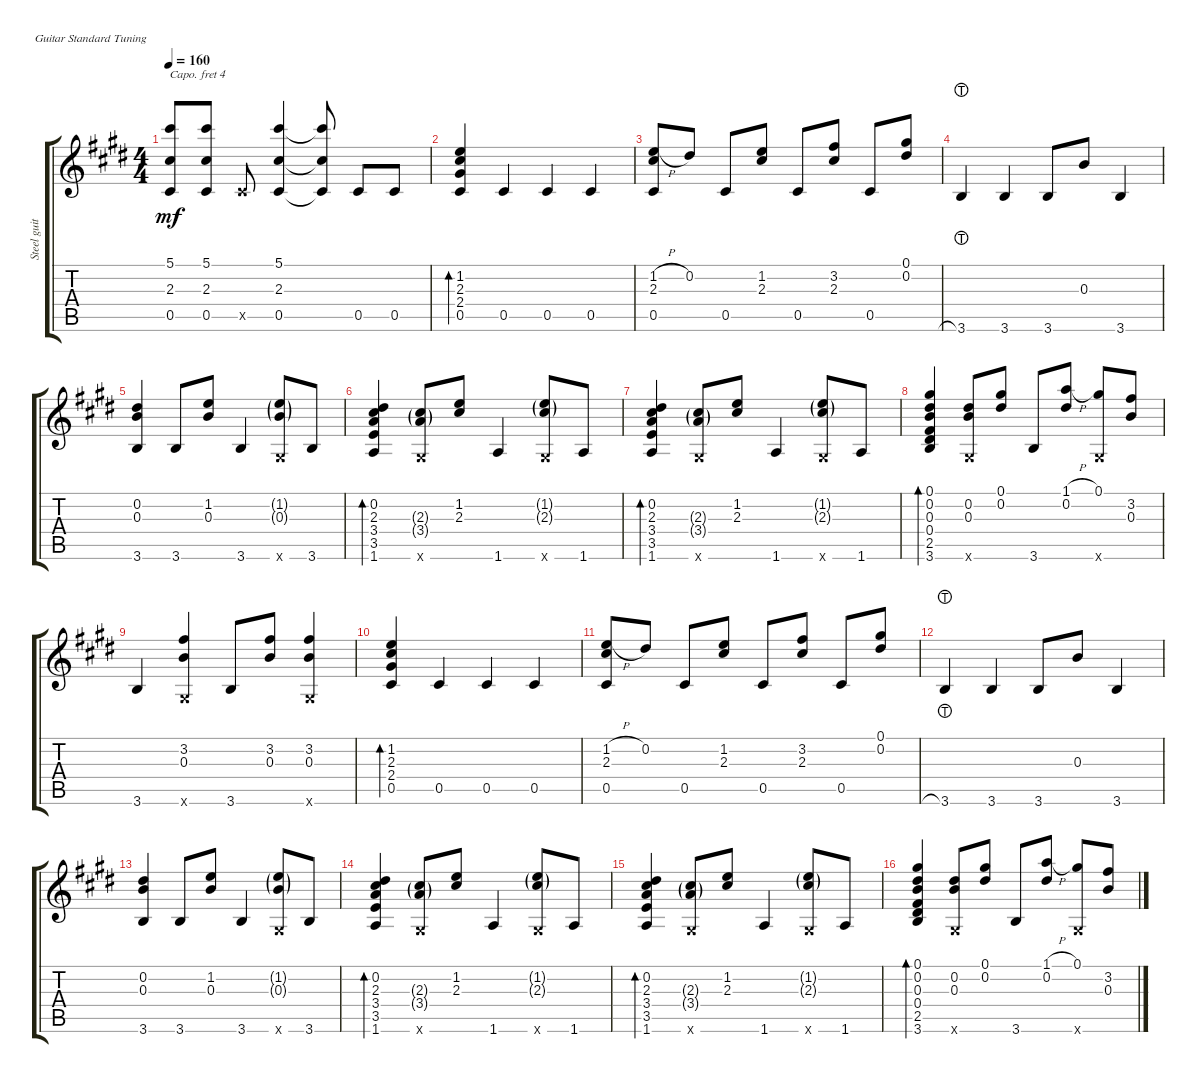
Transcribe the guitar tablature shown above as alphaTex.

\defaultSystemsLayout 4
\bracketExtendMode groupsimilarinstruments
\otherSystemsTrackNameOrientation horizontal
\track ("Steel guitar" "Steel guit") {instrument acousticguitarsteel}
\staff {score tabs}
\capo 4
\tuning (E4 B3 G3 D3 A2 E2)
\ts (4 4)
\tempo 160
\clef g2
\ks e
(0.5{acc forcenatural} 2.3{acc forcenatural} 5.1{acc forcenatural}).8{dy mf beam Up} (5.1{acc forcenatural} 2.3{acc forcenatural} 0.5{acc forcenatural}).8{beam Up} 0.5{x acc forcenatural}.8{beam Up} (0.5{acc forcenatural} 2.3{acc forcenatural} 5.1{acc forcenatural}).4{beam Up} (0.5{t acc forcenatural} 2.3{t acc forcenatural} 5.1{t acc forcenatural}).8{beam Up} 0.5{acc forcenatural}.8{beam Up} 0.5{acc forcenatural}.8{beam Up} |
(0.5{acc forcenatural} 2.4{acc forcenatural} 2.3{acc forcenatural} 1.2{acc forcenatural}).4{bd 55 beam Up} 0.5{acc forcenatural}.4{beam Up} 0.5{acc forcenatural}.4{beam Up} 0.5{acc forcenatural}.4{beam Up} |
(1.2{h acc forcenatural} 2.3{acc forcenatural} 0.5{acc forcenatural}).8{beam Up} 0.2{acc forcenatural}.8{beam Up} 0.5{acc forcenatural}.8{beam Up} (2.3{acc forcenatural} 1.2{acc forcenatural}).8{beam Up} 0.5{acc forcenatural}.8{beam Up} (2.3{acc forcenatural} 3.2{acc forcenatural}).8{beam Up} 0.5{acc forcenatural}.8{beam Up} (0.1{acc forcenatural} 0.2{acc forcenatural}).8{beam Up} |
3.6{lht acc forcenatural}.4{beam Up} 3.6{acc forcenatural}.4{beam Up} 3.6{acc forcenatural}.8{beam Up} 0.3{acc forcenatural}.8{beam Up} 3.6{acc forcenatural}.4{beam Up} |
(3.6{acc forcenatural} 0.3{acc forcenatural} 0.2{acc forcenatural}).4{beam Up} 3.6{acc forcenatural}.8{beam Up} (0.3{acc forcenatural} 1.2{acc forcenatural}).8{beam Up} 3.6{acc forcenatural}.4{beam Up} (0.6{x acc forcenatural} 1.2{g acc forcenatural} 0.3{g acc forcenatural}).8{beam Up} 3.6{acc forcenatural}.8{beam Up} |
(0.2{acc forcenatural} 2.3{acc forcenatural} 3.4{acc forcenatural} 3.5{acc forcenatural} 1.6{acc forcenatural}).4{bd 54 beam Up} (0.6{x acc forcenatural} 3.4{g acc forcenatural} 2.3{g acc forcenatural}).8{beam Up} (2.3{acc forcenatural} 1.2{acc forcenatural}).8{beam Up} 1.6{acc forcenatural}.4{beam Up} (1.2{g acc forcenatural} 2.3{g acc forcenatural} 0.6{x acc forcenatural}).8{beam Up} 1.6{acc forcenatural}.8{beam Up} |
(1.6{acc forcenatural} 3.5{acc forcenatural} 3.4{acc forcenatural} 2.3{acc forcenatural} 0.2{acc forcenatural}).4{bd 54 beam Up} (2.3{g acc forcenatural} 3.4{g acc forcenatural} 0.6{x acc forcenatural}).8{beam Up} (2.3{acc forcenatural} 1.2{acc forcenatural}).8{beam Up} 1.6{acc forcenatural}.4{beam Up} (2.3{g acc forcenatural} 1.2{g acc forcenatural} 0.6{x acc forcenatural}).8{beam Up} 1.6{acc forcenatural}.8{beam Up} |
(3.6{acc forcenatural} 2.5{acc forcenatural} 0.4{acc forcenatural} 0.3{acc forcenatural} 0.2{acc forcenatural} 0.1{acc forcenatural}).4{bd 53 beam Up} (0.2{acc forcenatural} 0.3{acc forcenatural} 0.6{x acc forcenatural}).8{beam Up} (0.1{acc forcenatural} 0.2{acc forcenatural}).8{beam Up} 3.6{acc forcenatural}.8{beam Up} (1.1{h acc forcenatural} 0.2{acc forcenatural}).8{beam Up} (0.1{acc forcenatural} 0.6{x acc forcenatural}).8{beam Up} (3.2{acc forcenatural} 0.3{acc forcenatural}).8{beam Up} |
3.6{acc forcenatural}.4{beam Up} (3.2{acc forcenatural} 0.3{acc forcenatural} 0.6{x acc forcenatural}).4{beam Up} 3.6{acc forcenatural}.8{beam Up} (3.2{acc forcenatural} 0.3{acc forcenatural}).8{beam Up} (3.2{acc forcenatural} 0.3{acc forcenatural} 0.6{x acc forcenatural}).4{beam Up} |
(0.5{acc forcenatural} 2.4{acc forcenatural} 2.3{acc forcenatural} 1.2{acc forcenatural}).4{bd 52 beam Up} 0.5{acc forcenatural}.4{beam Up} 0.5{acc forcenatural}.4{beam Up} 0.5{acc forcenatural}.4{beam Up} |
(1.2{h acc forcenatural} 2.3{acc forcenatural} 0.5{acc forcenatural}).8{beam Up} 0.2{acc forcenatural}.8{beam Up} 0.5{acc forcenatural}.8{beam Up} (2.3{acc forcenatural} 1.2{acc forcenatural}).8{beam Up} 0.5{acc forcenatural}.8{beam Up} (2.3{acc forcenatural} 3.2{acc forcenatural}).8{beam Up} 0.5{acc forcenatural}.8{beam Up} (0.1{acc forcenatural} 0.2{acc forcenatural}).8{beam Up} |
3.6{lht acc forcenatural}.4{beam Up} 3.6{acc forcenatural}.4{beam Up} 3.6{acc forcenatural}.8{beam Up} 0.3{acc forcenatural}.8{beam Up} 3.6{acc forcenatural}.4{beam Up} |
(3.6{acc forcenatural} 0.3{acc forcenatural} 0.2{acc forcenatural}).4{beam Up} 3.6{acc forcenatural}.8{beam Up} (0.3{acc forcenatural} 1.2{acc forcenatural}).8{beam Up} 3.6{acc forcenatural}.4{beam Up} (0.6{x acc forcenatural} 1.2{g acc forcenatural} 0.3{g acc forcenatural}).8{beam Up} 3.6{acc forcenatural}.8{beam Up} |
(0.2{acc forcenatural} 2.3{acc forcenatural} 3.4{acc forcenatural} 3.5{acc forcenatural} 1.6{acc forcenatural}).4{bd 54 beam Up} (0.6{x acc forcenatural} 3.4{g acc forcenatural} 2.3{g acc forcenatural}).8{beam Up} (2.3{acc forcenatural} 1.2{acc forcenatural}).8{beam Up} 1.6{acc forcenatural}.4{beam Up} (1.2{g acc forcenatural} 2.3{g acc forcenatural} 0.6{x acc forcenatural}).8{beam Up} 1.6{acc forcenatural}.8{beam Up} |
(1.6{acc forcenatural} 3.5{acc forcenatural} 3.4{acc forcenatural} 2.3{acc forcenatural} 0.2{acc forcenatural}).4{bd 54 beam Up} (2.3{g acc forcenatural} 3.4{g acc forcenatural} 0.6{x acc forcenatural}).8{beam Up} (2.3{acc forcenatural} 1.2{acc forcenatural}).8{beam Up} 1.6{acc forcenatural}.4{beam Up} (2.3{g acc forcenatural} 1.2{g acc forcenatural} 0.6{x acc forcenatural}).8{beam Up} 1.6{acc forcenatural}.8{beam Up} |
(3.6{acc forcenatural} 2.5{acc forcenatural} 0.4{acc forcenatural} 0.3{acc forcenatural} 0.2{acc forcenatural} 0.1{acc forcenatural}).4{bd 53 beam Up} (0.2{acc forcenatural} 0.3{acc forcenatural} 0.6{x acc forcenatural}).8{beam Up} (0.1{acc forcenatural} 0.2{acc forcenatural}).8{beam Up} 3.6{acc forcenatural}.8{beam Up} (1.1{h acc forcenatural} 0.2{acc forcenatural}).8{beam Up} (0.1{acc forcenatural} 0.6{x acc forcenatural}).8{beam Up} (3.2{acc forcenatural} 0.3{acc forcenatural}).8{beam Up}
